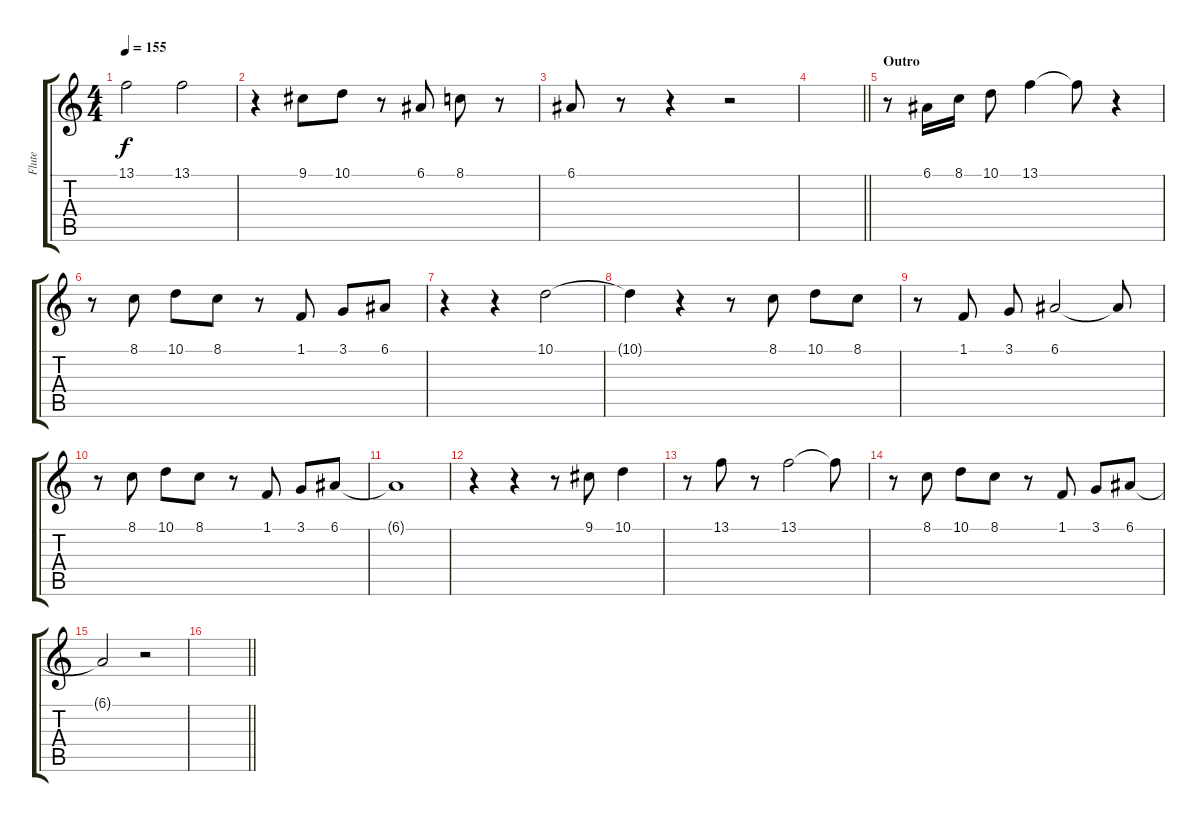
\track ("Flute" "Flute") {instrument oboe}
\staff {score tabs}
\tuning (E4 B3 G3 D3 A2 E2) {hide}
\ts (4 4)
\tempo 155
\clef g2
\ks c
13.1.2{dy f} 13.1.2 |
r.4 9.1.8 10.1.8 r.8 6.1.8 8.1.8 r.8 |
6.1.8 r.8 r.4 r.2 |
\barLineRight lightlight
|
\section ("" "Outro")
r.8 6.1.16 8.1.16 10.1.8 13.1.4 13.1{t}.8 r.4 |
r.8 8.1.8 10.1.8 8.1.8 r.8 1.1.8 3.1.8 6.1.8 |
r.4 r.4 10.1.2 |
10.1{t}.4 r.4 r.8 8.1.8 10.1.8 8.1.8 |
r.8 1.1.8 3.1.8 6.1.2 6.1{t}.8 |
r.8 8.1.8 10.1.8 8.1.8 r.8 1.1.8 3.1.8 6.1.8 |
6.1{t}.1 |
r.4 r.4 r.8 9.1.8 10.1.4 |
r.8 13.1.8 r.8 13.1.2 13.1{t}.8 |
r.8 8.1.8 10.1.8 8.1.8 r.8 1.1.8 3.1.8 6.1.8 |
6.1{t}.2 r.2 |
\barLineRight lightlight
